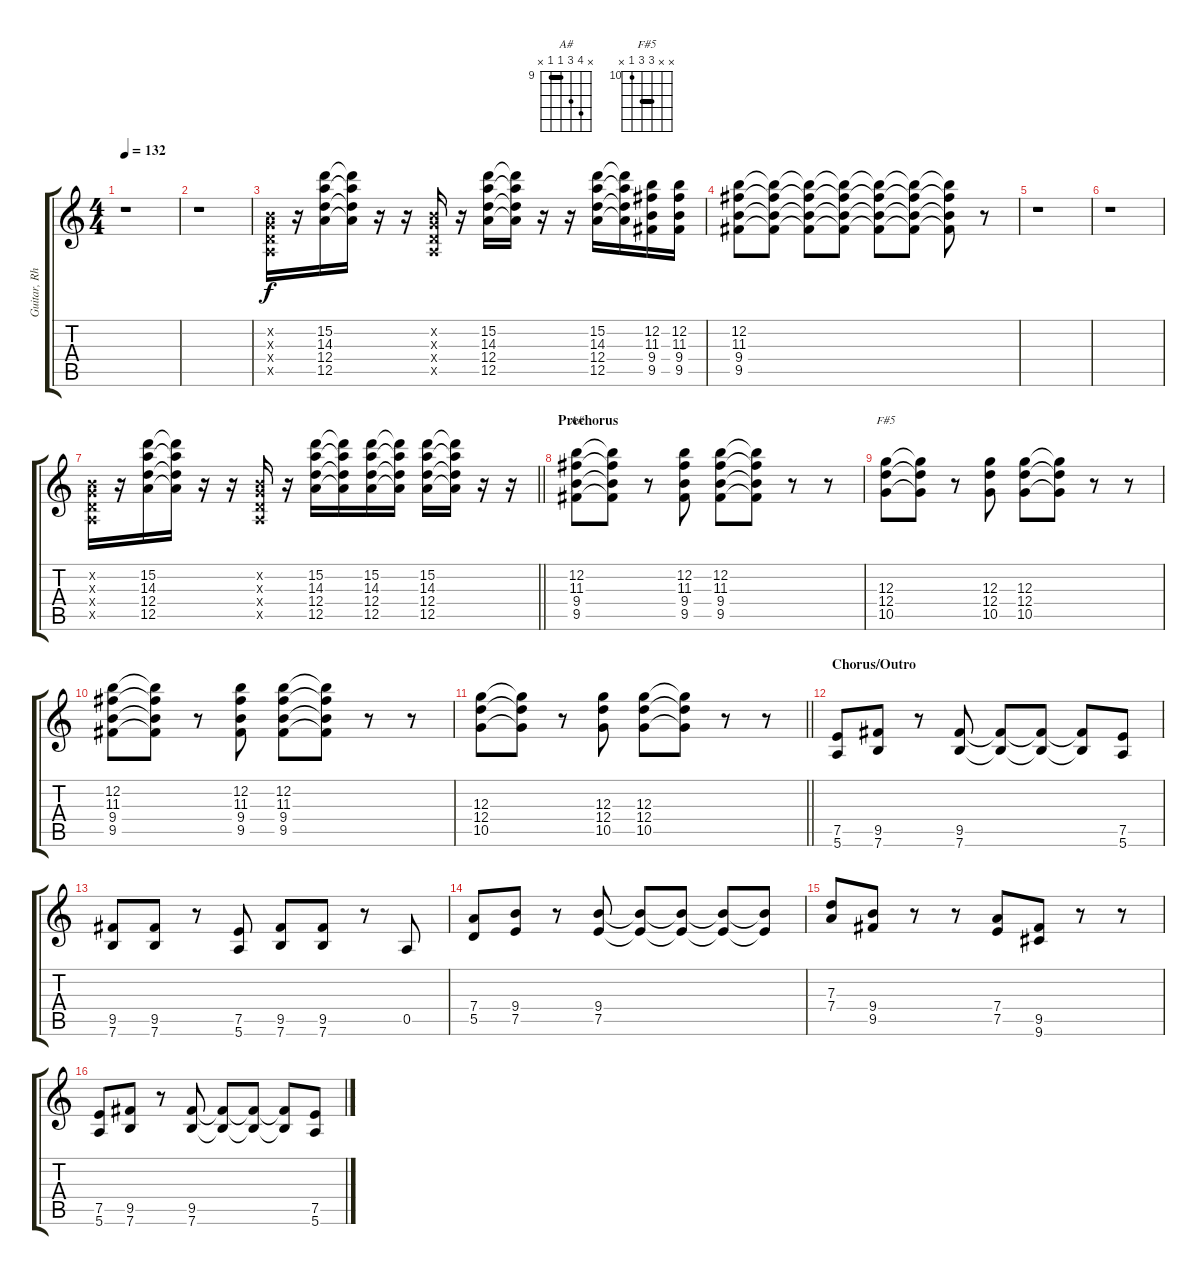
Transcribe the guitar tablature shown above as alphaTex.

\track ("Guitar, Rhythm" "Guitar, Rh") {instrument overdrivenguitar}
\staff {score tabs}
\tuning (E4 B3 G3 D3 A2 E2) {hide}
\chord ("A#" x 12 11 9 9 x) {firstfret 9 barre 9}
\chord ("F#5" x x 12 12 10 x) {firstfret 10 barre 12}
\ts (4 4)
\tempo 132
\clef g2
\ks c
r.1{dy f} |
r.1 |
(0.2{x} 0.3{x} 0.4{x} 0.5{x}).16 r.16 (15.2 14.3 12.4 12.5).16 (15.2{t} 14.3{t} 12.4{t} 12.5{t}).16 r.16 r.16 (0.2{x} 0.3{x} 0.4{x} 0.5{x}).16 r.16 (15.2 14.3 12.4 12.5).16 (15.2{t} 14.3{t} 12.4{t} 12.5{t}).16 r.16 r.16 (15.2 14.3 12.4 12.5).16 (15.2{t} 14.3{t} 12.4{t} 12.5{t}).16 (12.2 11.3 9.4 9.5).16 (12.2 11.3 9.4 9.5).16 |
(12.2 11.3 9.4 9.5).8 (12.2{t} 11.3{t} 9.4{t} 9.5{t}).8 (12.2{t} 11.3{t} 9.4{t} 9.5{t}).8 (12.2{t} 11.3{t} 9.4{t} 9.5{t}).8 (12.2{t} 11.3{t} 9.4{t} 9.5{t}).8 (12.2{t} 11.3{t} 9.4{t} 9.5{t}).8 (12.2{t} 11.3{t} 9.4{t} 9.5{t}).8 r.8 |
r.1 |
r.1 |
\barLineRight lightlight
(0.2{x} 0.3{x} 0.4{x} 0.5{x}).16 r.16 (15.2 14.3 12.4 12.5).16 (15.2{t} 14.3{t} 12.4{t} 12.5{t}).16 r.16 r.16 (0.2{x} 0.3{x} 0.4{x} 0.5{x}).16 r.16 (15.2 14.3 12.4 12.5).16 (15.2{t} 14.3{t} 12.4{t} 12.5{t}).16 (15.2 14.3 12.4 12.5).16 (15.2{t} 14.3{t} 12.4{t} 12.5{t}).16 (15.2 14.3 12.4 12.5).16 (15.2{t} 14.3{t} 12.4{t} 12.5{t}).16 r.16 r.16 |
\section ("" "Prechorus")
(12.2 11.3 9.4 9.5).8{ch "A#"} (12.2{t} 11.3{t} 9.4{t} 9.5{t}).8 r.8 (12.2 11.3 9.4 9.5).8 (12.2 11.3 9.4 9.5).8 (12.2{t} 11.3{t} 9.4{t} 9.5{t}).8 r.8 r.8 |
(12.3 12.4 10.5).8{ch "F#5"} (12.3{t} 12.4{t} 10.5{t}).8 r.8 (12.3 12.4 10.5).8 (12.3 12.4 10.5).8 (12.3{t} 12.4{t} 10.5{t}).8 r.8 r.8 |
(12.2 11.3 9.4 9.5).8 (12.2{t} 11.3{t} 9.4{t} 9.5{t}).8 r.8 (12.2 11.3 9.4 9.5).8 (12.2 11.3 9.4 9.5).8 (12.2{t} 11.3{t} 9.4{t} 9.5{t}).8 r.8 r.8 |
\barLineRight lightlight
(12.3 12.4 10.5).8 (12.3{t} 12.4{t} 10.5{t}).8 r.8 (12.3 12.4 10.5).8 (12.3 12.4 10.5).8 (12.3{t} 12.4{t} 10.5{t}).8 r.8 r.8 |
\section ("" "Chorus/Outro")
(7.5 5.6).8 (9.5 7.6).8 r.8 (9.5 7.6).8 (9.5{t} 7.6{t}).8 (9.5{t} 7.6{t}).8 (9.5{t} 7.6{t}).8 (7.5 5.6).8 |
(9.5 7.6).8 (9.5 7.6).8 r.8 (7.5 5.6).8 (9.5 7.6).8 (9.5 7.6).8 r.8 0.5.8 |
(7.4 5.5).8 (9.4 7.5).8 r.8 (9.4 7.5).8 (9.4{t} 7.5{t}).8 (9.4{t} 7.5{t}).8 (9.4{t} 7.5{t}).8 (9.4{t} 7.5{t}).8 |
(7.3 7.4).8 (9.4 9.5).8 r.8 r.8 (7.4 7.5).8 (9.5 9.6).8 r.8 r.8 |
(7.5 5.6).8 (9.5 7.6).8 r.8 (9.5 7.6).8 (9.5{t} 7.6{t}).8 (9.5{t} 7.6{t}).8 (9.5{t} 7.6{t}).8 (7.5 5.6).8
